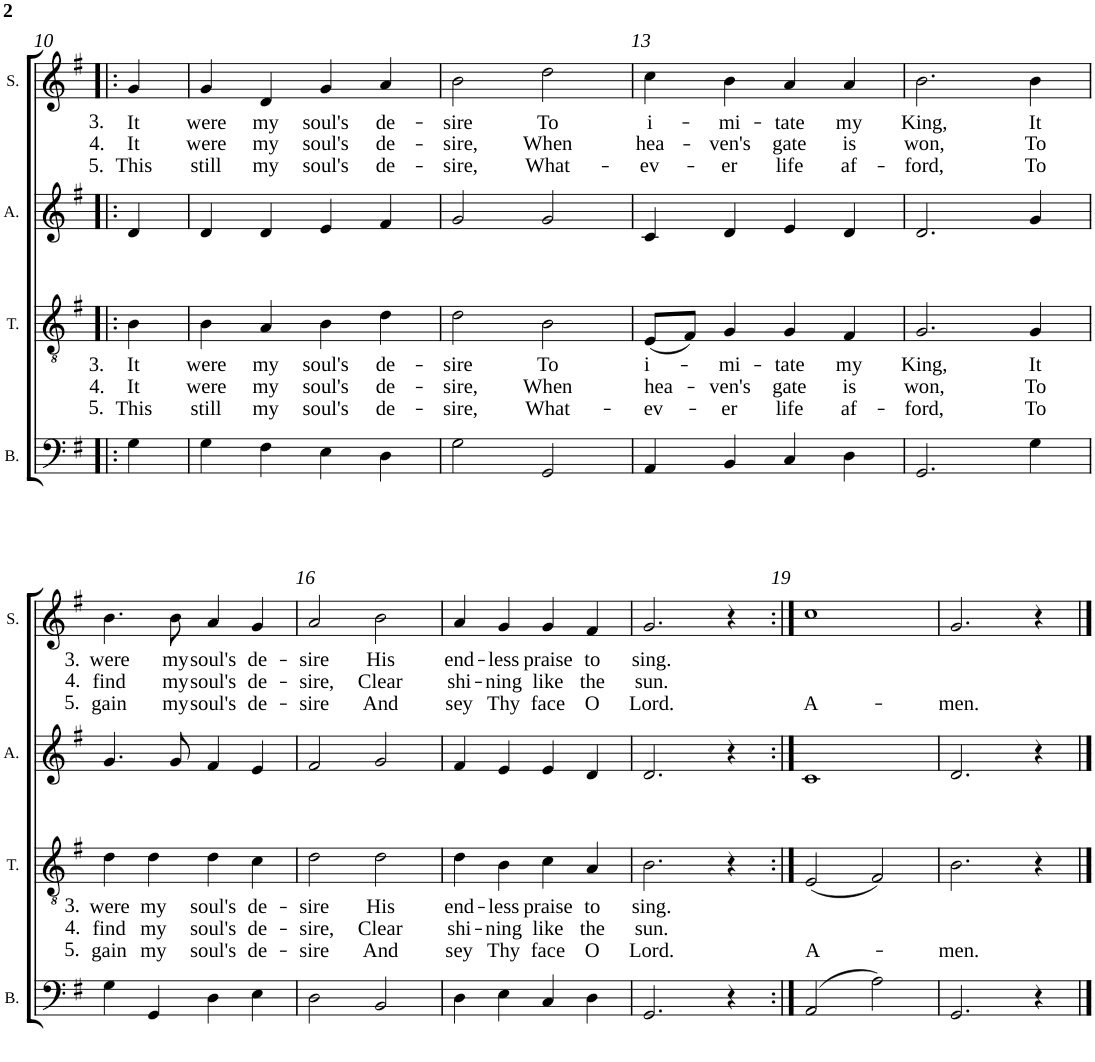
**kern	**kern	**text	**text	**text	**kern	**kern	**text	**text	**text
*part4	*part3	*part3	*part3	*part3	*part2	*part1	*part1	*part1	*part1
*staff4	*staff3	*staff3	*staff3	*staff3	*staff2	*staff1	*staff1	*staff1	*staff1
*I"Bass	*I"Tenor	*	*	*	*I"Alto	*I"Soprano	*	*	*
*I'B.	*I'T.	*	*	*	*I'A.	*I'S.	*	*	*
!!LO:PB:g=z
*clefF4	*clefGv2	*	*	*	*clefG2	*clefG2	*	*	*
*k[f#]	*k[f#]	*	*	*	*k[f#]	*k[f#]	*	*	*
*M4/4	*M4/4	*	*	*	*M4/4	*M4/4	*	*	*
=10!|:	=10!|:	=10!|:	=10!|:	=10!|:	=10!|:	=10!|:	=10!|:	=10!|:	=10!|:
!	!	!	!	!	!	!LO:TX:b:t=3.	!	!	!
!	!	!	!	!	!	!LO:TX:b:t=4.	!	!	!
!	!	!	!	!	!	!LO:TX:b:t=5.	!	!	!
!	!LO:TX:b:t=3.	!	!	!	!	!	!	!	!
!	!LO:TX:b:t=4.	!	!	!	!	!	!	!	!
!	!LO:TX:b:t=5.	!	!	!	!	!	!	!	!
!	!	!LO:LY:b	!LO:LY:b	!LO:LY:b	!	!	!LO:LY:b	!LO:LY:b	!LO:LY:b
4G\	4B\	It	It	This	4d/	4g/	It	It	This
=11	=11	=11	=11	=11	=11	=11	=11	=11	=11
!	!	!LO:LY:b	!LO:LY:b	!LO:LY:b	!	!	!LO:LY:b	!LO:LY:b	!LO:LY:b
4G\	4B\	were	were	still	4d/	4g/	were	were	still
!	!	!LO:LY:b	!LO:LY:b	!LO:LY:b	!	!	!LO:LY:b	!LO:LY:b	!LO:LY:b
4F#\	4A/	my	my	my	4d/	4d/	my	my	my
!	!	!LO:LY:b	!LO:LY:b	!LO:LY:b	!	!	!LO:LY:b	!LO:LY:b	!LO:LY:b
4E\	4B\	soul's	soul's	soul's	4e/	4g/	soul's	soul's	soul's
!	!	!LO:LY:b	!LO:LY:b	!LO:LY:b	!	!	!LO:LY:b	!LO:LY:b	!LO:LY:b
4D\	4d\	de-	de-	de-	4f#/	4a/	de-	de-	de-
=12	=12	=12	=12	=12	=12	=12	=12	=12	=12
!	!	!LO:LY:b	!LO:LY:b	!LO:LY:b	!	!	!LO:LY:b	!LO:LY:b	!LO:LY:b
2G\	2d\	-sire	-sire,	-sire,	2g/	2b\	-sire	-sire,	-sire,
!	!	!LO:LY:b	!LO:LY:b	!LO:LY:b	!	!	!LO:LY:b	!LO:LY:b	!LO:LY:b
2GG/	2B\	To	When	What-	2g/	2dd\	To	When	What-
=13	=13	=13	=13	=13	=13	=13	=13	=13	=13
!	!	!LO:LY:b	!LO:LY:b	!LO:LY:b	!	!	!LO:LY:b	!LO:LY:b	!LO:LY:b
4AA/	(8E/L	i-	hea-	-ev-	4c/	4cc\	i-	hea-	-ev-
.	8F#/J)	.	.	.	.	.	.	.	.
!	!	!LO:LY:b	!LO:LY:b	!LO:LY:b	!	!	!LO:LY:b	!LO:LY:b	!LO:LY:b
4BB/	4G/	-mi-	-ven's	-er	4d/	4b\	-mi-	-ven's	-er
!	!	!LO:LY:b	!LO:LY:b	!LO:LY:b	!	!	!LO:LY:b	!LO:LY:b	!LO:LY:b
4C/	4G/	-tate	gate	life	4e/	4a/	-tate	gate	life
!	!	!LO:LY:b	!LO:LY:b	!LO:LY:b	!	!	!LO:LY:b	!LO:LY:b	!LO:LY:b
4D\	4F#/	my	is	af-	4d/	4a/	my	is	af-
=14	=14	=14	=14	=14	=14	=14	=14	=14	=14
!	!	!LO:LY:b	!LO:LY:b	!LO:LY:b	!	!	!LO:LY:b	!LO:LY:b	!LO:LY:b
2.GG/	2.G/	King,	won,	-ford,	2.d/	2.b\	King,	won,	-ford,
!	!	!LO:LY:b	!LO:LY:b	!LO:LY:b	!	!	!LO:LY:b	!LO:LY:b	!LO:LY:b
4G\	4G/	It	To	To	4g/	4b\	It	To	To
!!LO:LB:g=z
=15	=15	=15	=15	=15	=15	=15	=15	=15	=15
!	!	!	!	!	!	!LO:TX:b:t=3.	!	!	!
!	!	!	!	!	!	!LO:TX:b:t=4.	!	!	!
!	!	!	!	!	!	!LO:TX:b:t=5.	!	!	!
!	!LO:TX:b:t=3.	!	!	!	!	!	!	!	!
!	!LO:TX:b:t=4.	!	!	!	!	!	!	!	!
!	!LO:TX:b:t=5.	!	!	!	!	!	!	!	!
!	!	!LO:LY:b	!LO:LY:b	!LO:LY:b	!	!	!LO:LY:b	!LO:LY:b	!LO:LY:b
4G\	4d\	were	find	gain	4.g/	4.b\	were	find	gain
!	!	!LO:LY:b	!LO:LY:b	!LO:LY:b	!	!	!	!	!
4GG/	4d\	my	my	my	.	.	.	.	.
!	!	!	!	!	!	!	!LO:LY:b	!LO:LY:b	!LO:LY:b
.	.	.	.	.	8g/	8b\	my	my	my
!	!	!LO:LY:b	!LO:LY:b	!LO:LY:b	!	!	!LO:LY:b	!LO:LY:b	!LO:LY:b
4D\	4d\	soul's	soul's	soul's	4f#/	4a/	soul's	soul's	soul's
!	!	!LO:LY:b	!LO:LY:b	!LO:LY:b	!	!	!LO:LY:b	!LO:LY:b	!LO:LY:b
4E\	4c\	de-	de-	de-	4e/	4g/	de-	de-	de-
=16	=16	=16	=16	=16	=16	=16	=16	=16	=16
!	!	!LO:LY:b	!LO:LY:b	!LO:LY:b	!	!	!LO:LY:b	!LO:LY:b	!LO:LY:b
2D\	2d\	-sire	-sire,	-sire	2f#/	2a/	-sire	-sire,	-sire
!	!	!LO:LY:b	!LO:LY:b	!LO:LY:b	!	!	!LO:LY:b	!LO:LY:b	!LO:LY:b
2BB/	2d\	His	Clear	And	2g/	2b\	His	Clear	And
=17	=17	=17	=17	=17	=17	=17	=17	=17	=17
!	!	!LO:LY:b	!LO:LY:b	!LO:LY:b	!	!	!LO:LY:b	!LO:LY:b	!LO:LY:b
4D\	4d\	end-	shi-	sey	4f#/	4a/	end-	shi-	sey
!	!	!LO:LY:b	!LO:LY:b	!LO:LY:b	!	!	!LO:LY:b	!LO:LY:b	!LO:LY:b
4E\	4B\	-less	-ning	Thy	4e/	4g/	-less	-ning	Thy
!	!	!LO:LY:b	!LO:LY:b	!LO:LY:b	!	!	!LO:LY:b	!LO:LY:b	!LO:LY:b
4C/	4c\	praise	like	face	4e/	4g/	praise	like	face
!	!	!LO:LY:b	!LO:LY:b	!LO:LY:b	!	!	!LO:LY:b	!LO:LY:b	!LO:LY:b
4D\	4A/	to	the	O	4d/	4f#/	to	the	O
=18	=18	=18	=18	=18	=18	=18	=18	=18	=18
!	!	!LO:LY:b	!LO:LY:b	!LO:LY:b	!	!	!LO:LY:b	!LO:LY:b	!LO:LY:b
2.GG/	2.B\	sing.	sun.	Lord.	2.d/	2.g/	sing.	sun.	Lord.
4r	4r	.	.	.	4r	4r	.	.	.
=19:|!	=19:|!	=19:|!	=19:|!	=19:|!	=19:|!	=19:|!	=19:|!	=19:|!	=19:|!
!	!	!	!	!LO:LY:b	!	!	!	!	!LO:LY:b
(2AA/	(2E/	.	.	A-	1c	1cc	.	.	A-
2A\)	2F#/)	.	.	.	.	.	.	.	.
=20	=20	=20	=20	=20	=20	=20	=20	=20	=20
!	!	!	!	!LO:LY:b	!	!	!	!	!LO:LY:b
2.GG/	2.B\	.	.	-men.	2.d/	2.g/	.	.	-men.
4r	4r	.	.	.	4r	4r	.	.	.
==	==	==	==	==	==	==	==	==	==
*-	*-	*-	*-	*-	*-	*-	*-	*-	*-
